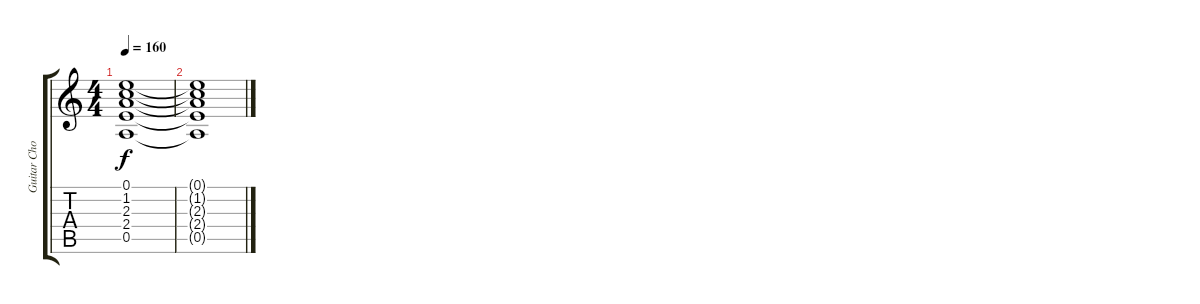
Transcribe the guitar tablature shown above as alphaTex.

\track ("Guitar Chords" "Guitar Cho") {instrument acousticguitarsteel}
\staff {score tabs}
\tuning (E4 B3 G3 D3 A2 E2) {hide}
\ts (4 4)
\tempo 160
\clef g2
\ks c
(0.1 1.2 2.3 2.4 0.5).1{dy f} |
(0.1{t} 1.2{t} 2.3{t} 2.4{t} 0.5{t}).1
